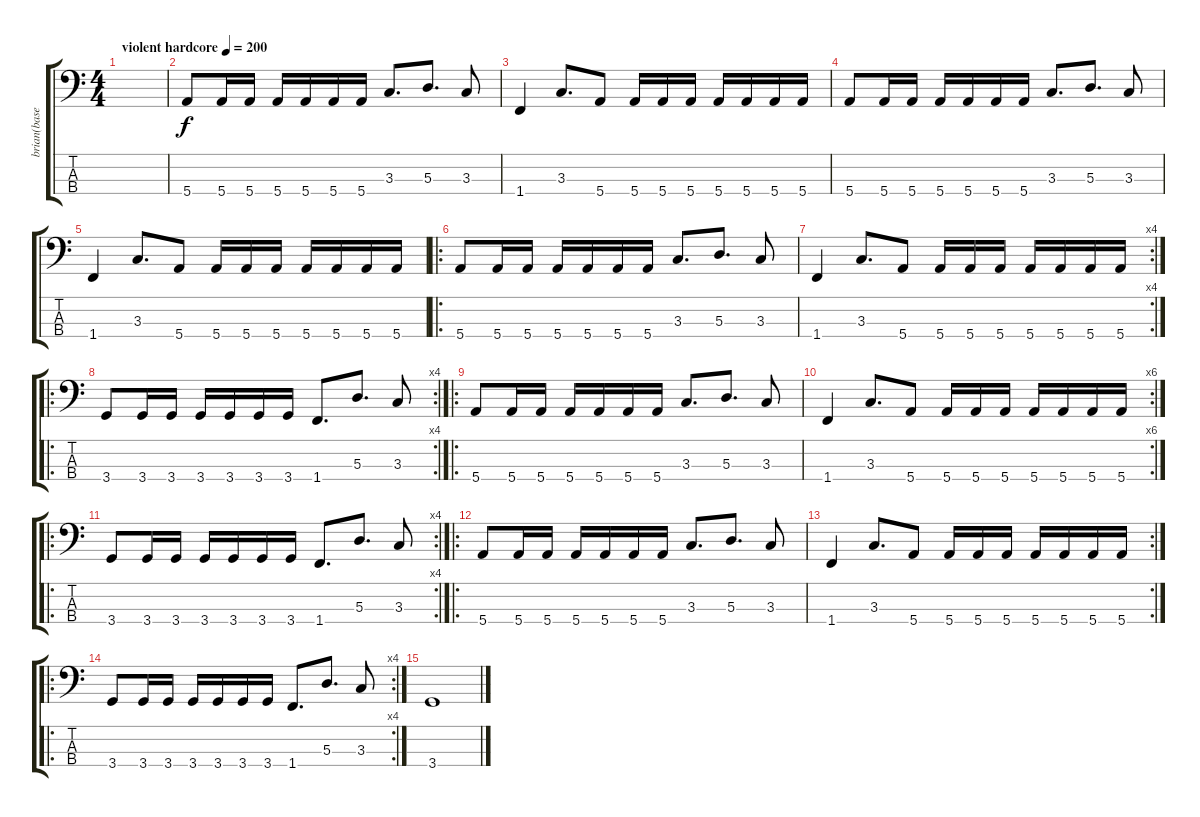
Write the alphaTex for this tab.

\track ("brian(base)" "brian(base") {instrument electricbasspick}
\staff {score tabs}
\tuning (G2 D2 A1 E1) {hide}
\ts (4 4)
\tempo (200 "violent hardcore")
\clef f4
\ks c
|
5.4.8 5.4.16 5.4.16 5.4.16 5.4.16 5.4.16 5.4.16 3.3.8{d} 5.3.8{d} 3.3.8 |
1.4.4 3.3.8{d} 5.4.8 5.4.16 5.4.16 5.4.16 5.4.16 5.4.16 5.4.16 5.4.16 |
5.4.8 5.4.16 5.4.16 5.4.16 5.4.16 5.4.16 5.4.16 3.3.8{d} 5.3.8{d} 3.3.8 |
1.4.4 3.3.8{d} 5.4.8 5.4.16 5.4.16 5.4.16 5.4.16 5.4.16 5.4.16 5.4.16 |
\ro
5.4.8 5.4.16 5.4.16 5.4.16 5.4.16 5.4.16 5.4.16 3.3.8{d} 5.3.8{d} 3.3.8 |
\rc 4
1.4.4 3.3.8{d} 5.4.8 5.4.16 5.4.16 5.4.16 5.4.16 5.4.16 5.4.16 5.4.16 |
\ro
\rc 4
3.4.8 3.4.16 3.4.16 3.4.16 3.4.16 3.4.16 3.4.16 1.4.8{d} 5.3.8{d} 3.3.8 |
\ro
5.4.8 5.4.16 5.4.16 5.4.16 5.4.16 5.4.16 5.4.16 3.3.8{d} 5.3.8{d} 3.3.8 |
\rc 6
1.4.4 3.3.8{d} 5.4.8 5.4.16 5.4.16 5.4.16 5.4.16 5.4.16 5.4.16 5.4.16 |
\ro
\rc 4
3.4.8 3.4.16 3.4.16 3.4.16 3.4.16 3.4.16 3.4.16 1.4.8{d} 5.3.8{d} 3.3.8 |
\ro
5.4.8 5.4.16 5.4.16 5.4.16 5.4.16 5.4.16 5.4.16 3.3.8{d} 5.3.8{d} 3.3.8 |
\rc 2
1.4.4 3.3.8{d} 5.4.8 5.4.16 5.4.16 5.4.16 5.4.16 5.4.16 5.4.16 5.4.16 |
\ro
\rc 4
3.4.8 3.4.16 3.4.16 3.4.16 3.4.16 3.4.16 3.4.16 1.4.8{d} 5.3.8{d} 3.3.8 |
3.4.1
